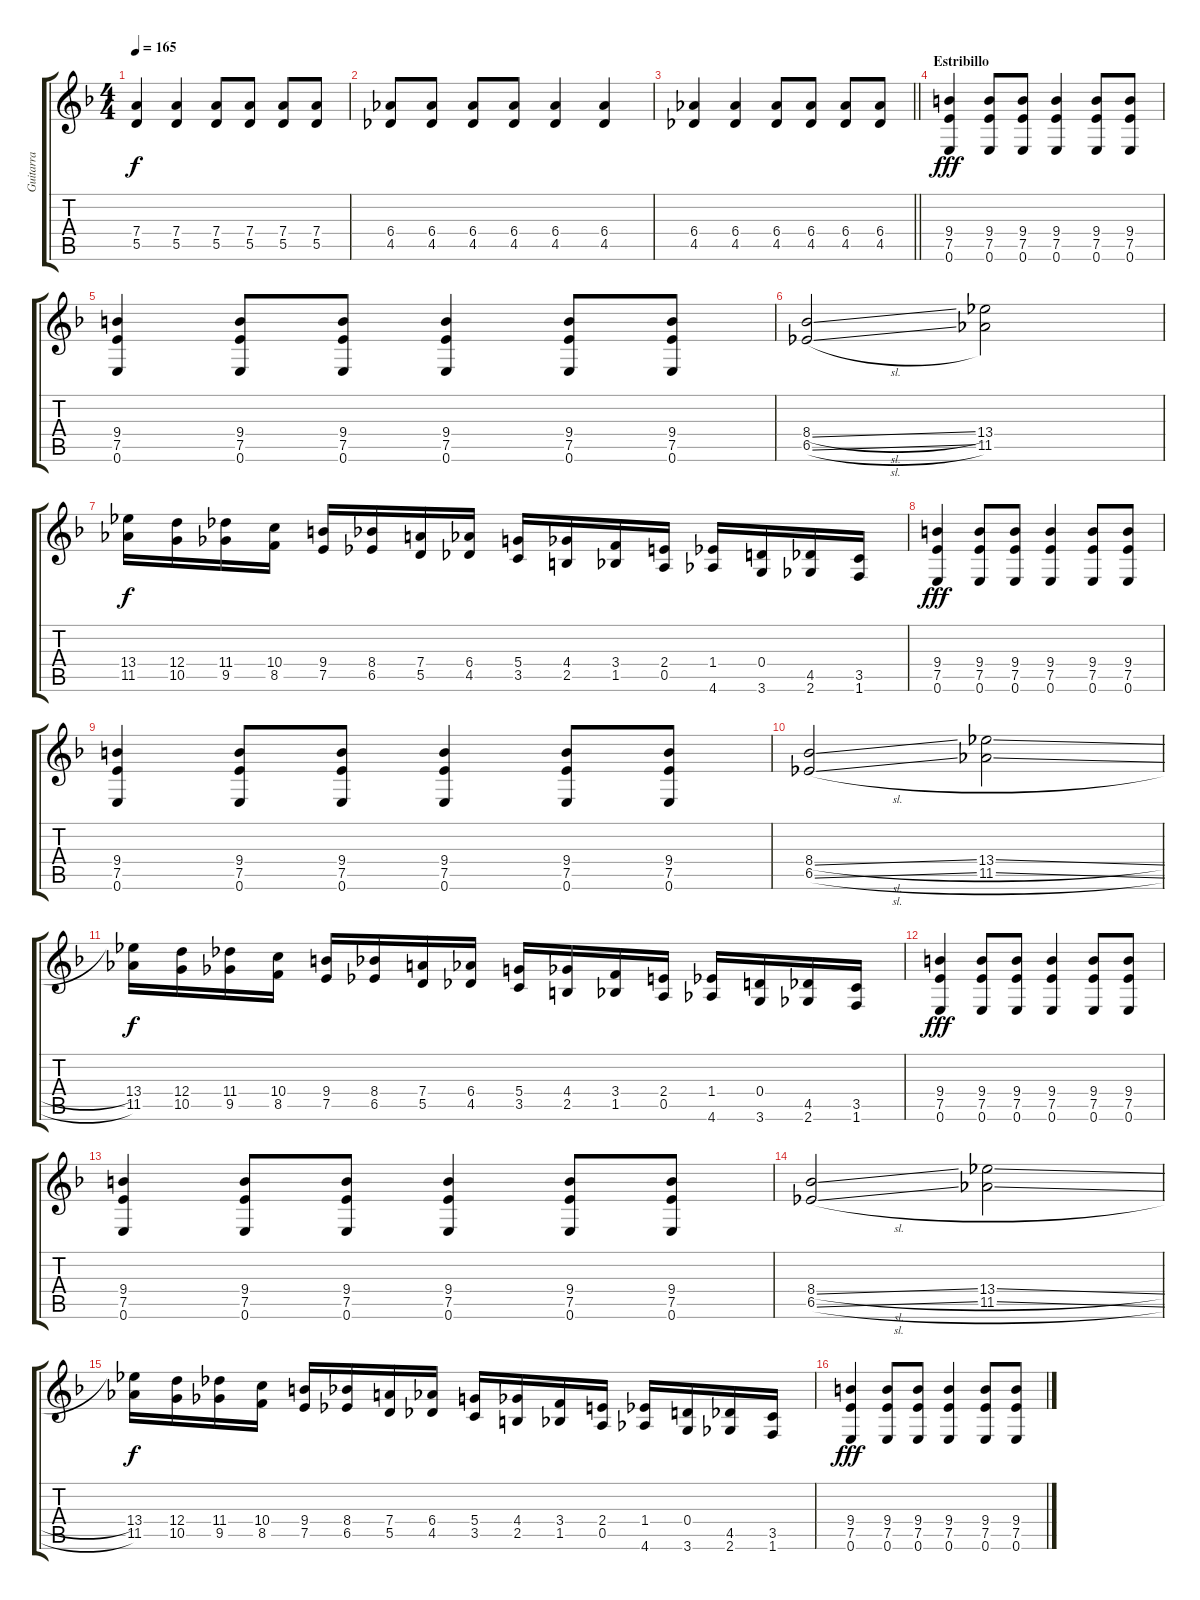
\track ("Guitarra" "Guitarra") {instrument distortionguitar}
\staff {score tabs}
\tuning (E4 B3 G3 D3 A2 E2) {hide}
\ts (4 4)
\tempo 165
\clef g2
\ks f
(7.4 5.5).4{dy f} (7.4 5.5).4 (7.4 5.5).8 (7.4 5.5).8 (7.4 5.5).8 (7.4 5.5).8 |
(6.4 4.5).8 (6.4 4.5).8 (6.4 4.5).8 (6.4 4.5).8 (6.4 4.5).4 (6.4 4.5).4 |
\barLineRight lightlight
(6.4 4.5).4 (6.4 4.5).4 (6.4 4.5).8 (6.4 4.5).8 (6.4 4.5).8 (6.4 4.5).8 |
\section ("" "Estribillo")
(9.4 7.5 0.6).4{dy fff} (9.4 7.5 0.6).8 (9.4 7.5 0.6).8 (9.4 7.5 0.6).4 (9.4 7.5 0.6).8 (9.4 7.5 0.6).8 |
(9.4 7.5 0.6).4 (9.4 7.5 0.6).8 (9.4 7.5 0.6).8 (9.4 7.5 0.6).4 (9.4 7.5 0.6).8 (9.4 7.5 0.6).8 |
(8.4{sl} 6.5{sl}).2 (13.4 11.5).2 |
(13.4 11.5).16{dy f} (12.4 10.5).16 (11.4 9.5).16 (10.4 8.5).16 (9.4 7.5).16 (8.4 6.5).16 (7.4 5.5).16 (6.4 4.5).16 (5.4 3.5).16 (4.4 2.5).16 (3.4 1.5).16 (2.4 0.5).16 (1.4 4.6).16 (0.4 3.6).16 (4.5 2.6).16 (3.5 1.6).16 |
(9.4 7.5 0.6).4{dy fff} (9.4 7.5 0.6).8 (9.4 7.5 0.6).8 (9.4 7.5 0.6).4 (9.4 7.5 0.6).8 (9.4 7.5 0.6).8 |
(9.4 7.5 0.6).4 (9.4 7.5 0.6).8 (9.4 7.5 0.6).8 (9.4 7.5 0.6).4 (9.4 7.5 0.6).8 (9.4 7.5 0.6).8 |
(8.4{sl} 6.5{sl}).2 (13.4{sl} 11.5{sl}).2 |
(13.4 11.5).16{dy f} (12.4 10.5).16 (11.4 9.5).16 (10.4 8.5).16 (9.4 7.5).16 (8.4 6.5).16 (7.4 5.5).16 (6.4 4.5).16 (5.4 3.5).16 (4.4 2.5).16 (3.4 1.5).16 (2.4 0.5).16 (1.4 4.6).16 (0.4 3.6).16 (4.5 2.6).16 (3.5 1.6).16 |
(9.4 7.5 0.6).4{dy fff} (9.4 7.5 0.6).8 (9.4 7.5 0.6).8 (9.4 7.5 0.6).4 (9.4 7.5 0.6).8 (9.4 7.5 0.6).8 |
(9.4 7.5 0.6).4 (9.4 7.5 0.6).8 (9.4 7.5 0.6).8 (9.4 7.5 0.6).4 (9.4 7.5 0.6).8 (9.4 7.5 0.6).8 |
(8.4{sl} 6.5{sl}).2 (13.4{sl} 11.5{sl}).2 |
(13.4 11.5).16{dy f} (12.4 10.5).16 (11.4 9.5).16 (10.4 8.5).16 (9.4 7.5).16 (8.4 6.5).16 (7.4 5.5).16 (6.4 4.5).16 (5.4 3.5).16 (4.4 2.5).16 (3.4 1.5).16 (2.4 0.5).16 (1.4 4.6).16 (0.4 3.6).16 (4.5 2.6).16 (3.5 1.6).16 |
(9.4 7.5 0.6).4{dy fff} (9.4 7.5 0.6).8 (9.4 7.5 0.6).8 (9.4 7.5 0.6).4 (9.4 7.5 0.6).8 (9.4 7.5 0.6).8
